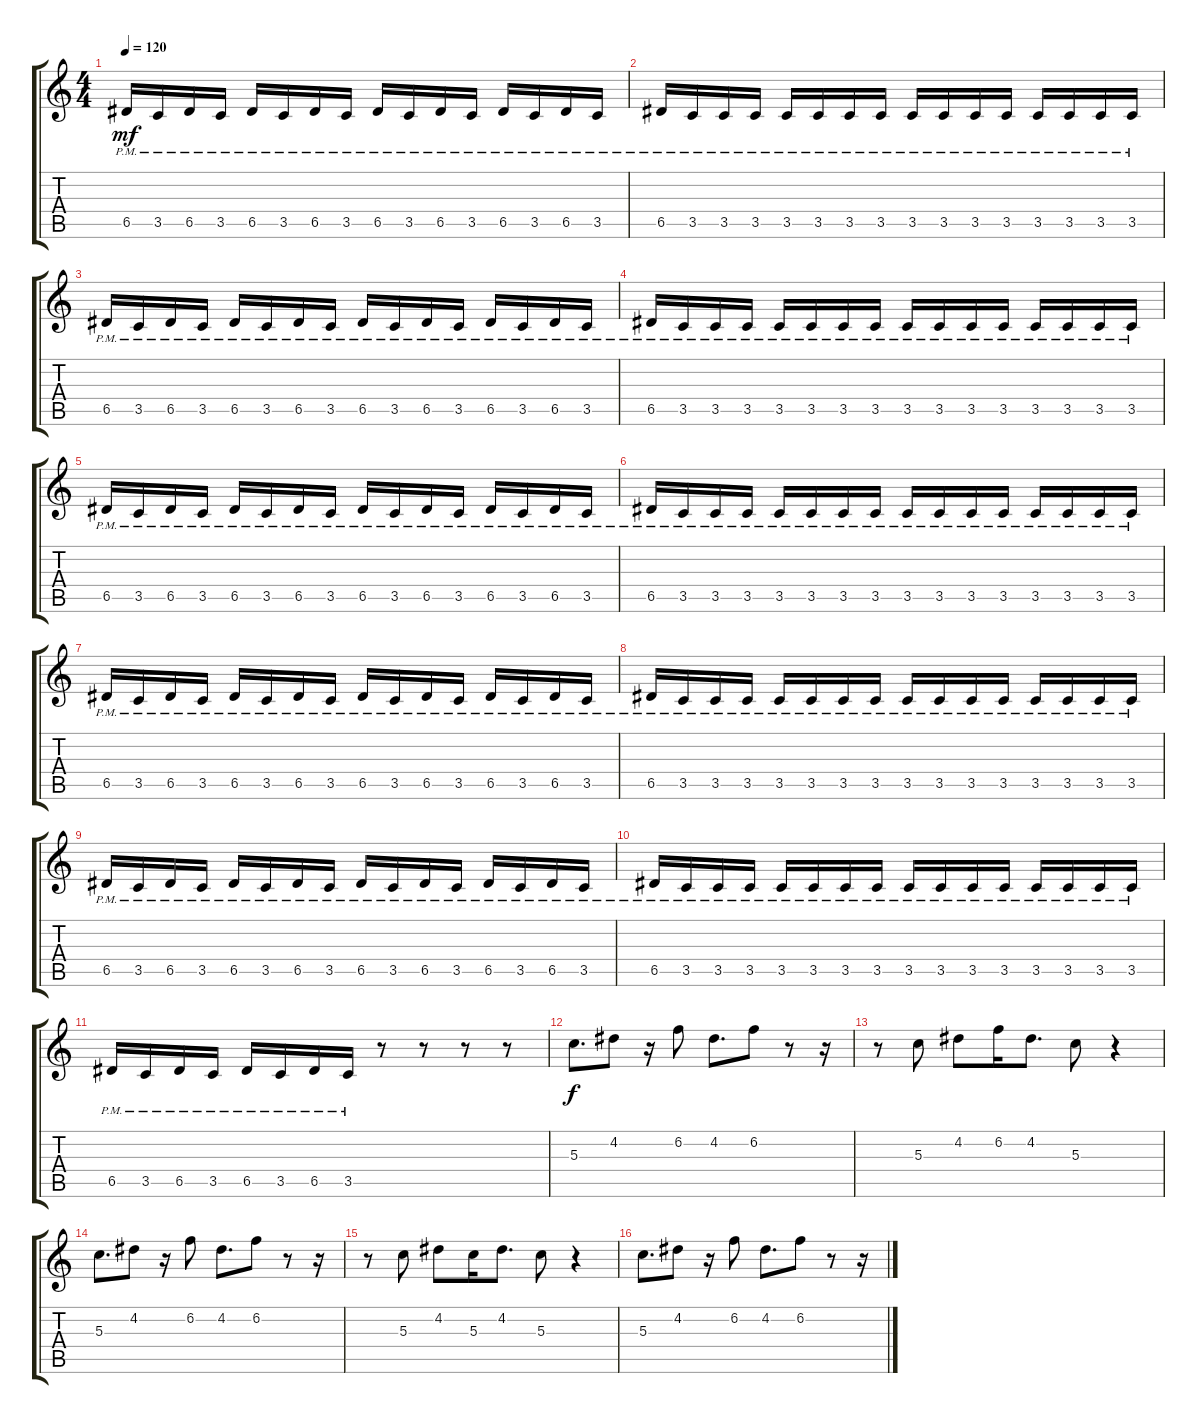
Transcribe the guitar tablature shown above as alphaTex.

\track "" {instrument distortionguitar}
\staff {score tabs}
\tuning (E4 B3 G3 D3 A2 E2) {hide}
\ts (4 4)
\tempo 120
\clef g2
\ks c
6.5{pm}.16{dy mf} 3.5{pm}.16 6.5{pm}.16 3.5{pm}.16 6.5{pm}.16 3.5{pm}.16 6.5{pm}.16 3.5{pm}.16 6.5{pm}.16 3.5{pm}.16 6.5{pm}.16 3.5{pm}.16 6.5{pm}.16 3.5{pm}.16 6.5{pm}.16 3.5{pm}.16 |
6.5{pm}.16 3.5{pm}.16 3.5{pm}.16 3.5{pm}.16 3.5{pm}.16 3.5{pm}.16 3.5{pm}.16 3.5{pm}.16 3.5{pm}.16 3.5{pm}.16 3.5{pm}.16 3.5{pm}.16 3.5{pm}.16 3.5{pm}.16 3.5{pm}.16 3.5{pm}.16 |
6.5{pm}.16 3.5{pm}.16 6.5{pm}.16 3.5{pm}.16 6.5{pm}.16 3.5{pm}.16 6.5{pm}.16 3.5{pm}.16 6.5{pm}.16 3.5{pm}.16 6.5{pm}.16 3.5{pm}.16 6.5{pm}.16 3.5{pm}.16 6.5{pm}.16 3.5{pm}.16 |
6.5{pm}.16 3.5{pm}.16 3.5{pm}.16 3.5{pm}.16 3.5{pm}.16 3.5{pm}.16 3.5{pm}.16 3.5{pm}.16 3.5{pm}.16 3.5{pm}.16 3.5{pm}.16 3.5{pm}.16 3.5{pm}.16 3.5{pm}.16 3.5{pm}.16 3.5{pm}.16 |
6.5{pm}.16 3.5{pm}.16 6.5{pm}.16 3.5{pm}.16 6.5{pm}.16 3.5{pm}.16 6.5{pm}.16 3.5{pm}.16 6.5{pm}.16 3.5{pm}.16 6.5{pm}.16 3.5{pm}.16 6.5{pm}.16 3.5{pm}.16 6.5{pm}.16 3.5{pm}.16 |
6.5{pm}.16 3.5{pm}.16 3.5{pm}.16 3.5{pm}.16 3.5{pm}.16 3.5{pm}.16 3.5{pm}.16 3.5{pm}.16 3.5{pm}.16 3.5{pm}.16 3.5{pm}.16 3.5{pm}.16 3.5{pm}.16 3.5{pm}.16 3.5{pm}.16 3.5{pm}.16 |
6.5{pm}.16 3.5{pm}.16 6.5{pm}.16 3.5{pm}.16 6.5{pm}.16 3.5{pm}.16 6.5{pm}.16 3.5{pm}.16 6.5{pm}.16 3.5{pm}.16 6.5{pm}.16 3.5{pm}.16 6.5{pm}.16 3.5{pm}.16 6.5{pm}.16 3.5{pm}.16 |
6.5{pm}.16 3.5{pm}.16 3.5{pm}.16 3.5{pm}.16 3.5{pm}.16 3.5{pm}.16 3.5{pm}.16 3.5{pm}.16 3.5{pm}.16 3.5{pm}.16 3.5{pm}.16 3.5{pm}.16 3.5{pm}.16 3.5{pm}.16 3.5{pm}.16 3.5{pm}.16 |
6.5{pm}.16 3.5{pm}.16 6.5{pm}.16 3.5{pm}.16 6.5{pm}.16 3.5{pm}.16 6.5{pm}.16 3.5{pm}.16 6.5{pm}.16 3.5{pm}.16 6.5{pm}.16 3.5{pm}.16 6.5{pm}.16 3.5{pm}.16 6.5{pm}.16 3.5{pm}.16 |
6.5{pm}.16 3.5{pm}.16 3.5{pm}.16 3.5{pm}.16 3.5{pm}.16 3.5{pm}.16 3.5{pm}.16 3.5{pm}.16 3.5{pm}.16 3.5{pm}.16 3.5{pm}.16 3.5{pm}.16 3.5{pm}.16 3.5{pm}.16 3.5{pm}.16 3.5{pm}.16 |
6.5{pm}.16 3.5{pm}.16 6.5{pm}.16 3.5{pm}.16 6.5{pm}.16 3.5{pm}.16 6.5{pm}.16 3.5{pm}.16 r.8 r.8 r.8 r.8 |
5.3.8{d dy f} 4.2.8 r.16 6.2.8 4.2.8{d} 6.2.8 r.8 r.16 |
r.8 5.3.8 4.2.8 6.2.16 4.2.8{d} 5.3.8 r.4 |
5.3.8{d} 4.2.8 r.16 6.2.8 4.2.8{d} 6.2.8 r.8 r.16 |
r.8 5.3.8 4.2.8 5.3.16 4.2.8{d} 5.3.8 r.4 |
5.3.8{d} 4.2.8 r.16 6.2.8 4.2.8{d} 6.2.8 r.8 r.16
